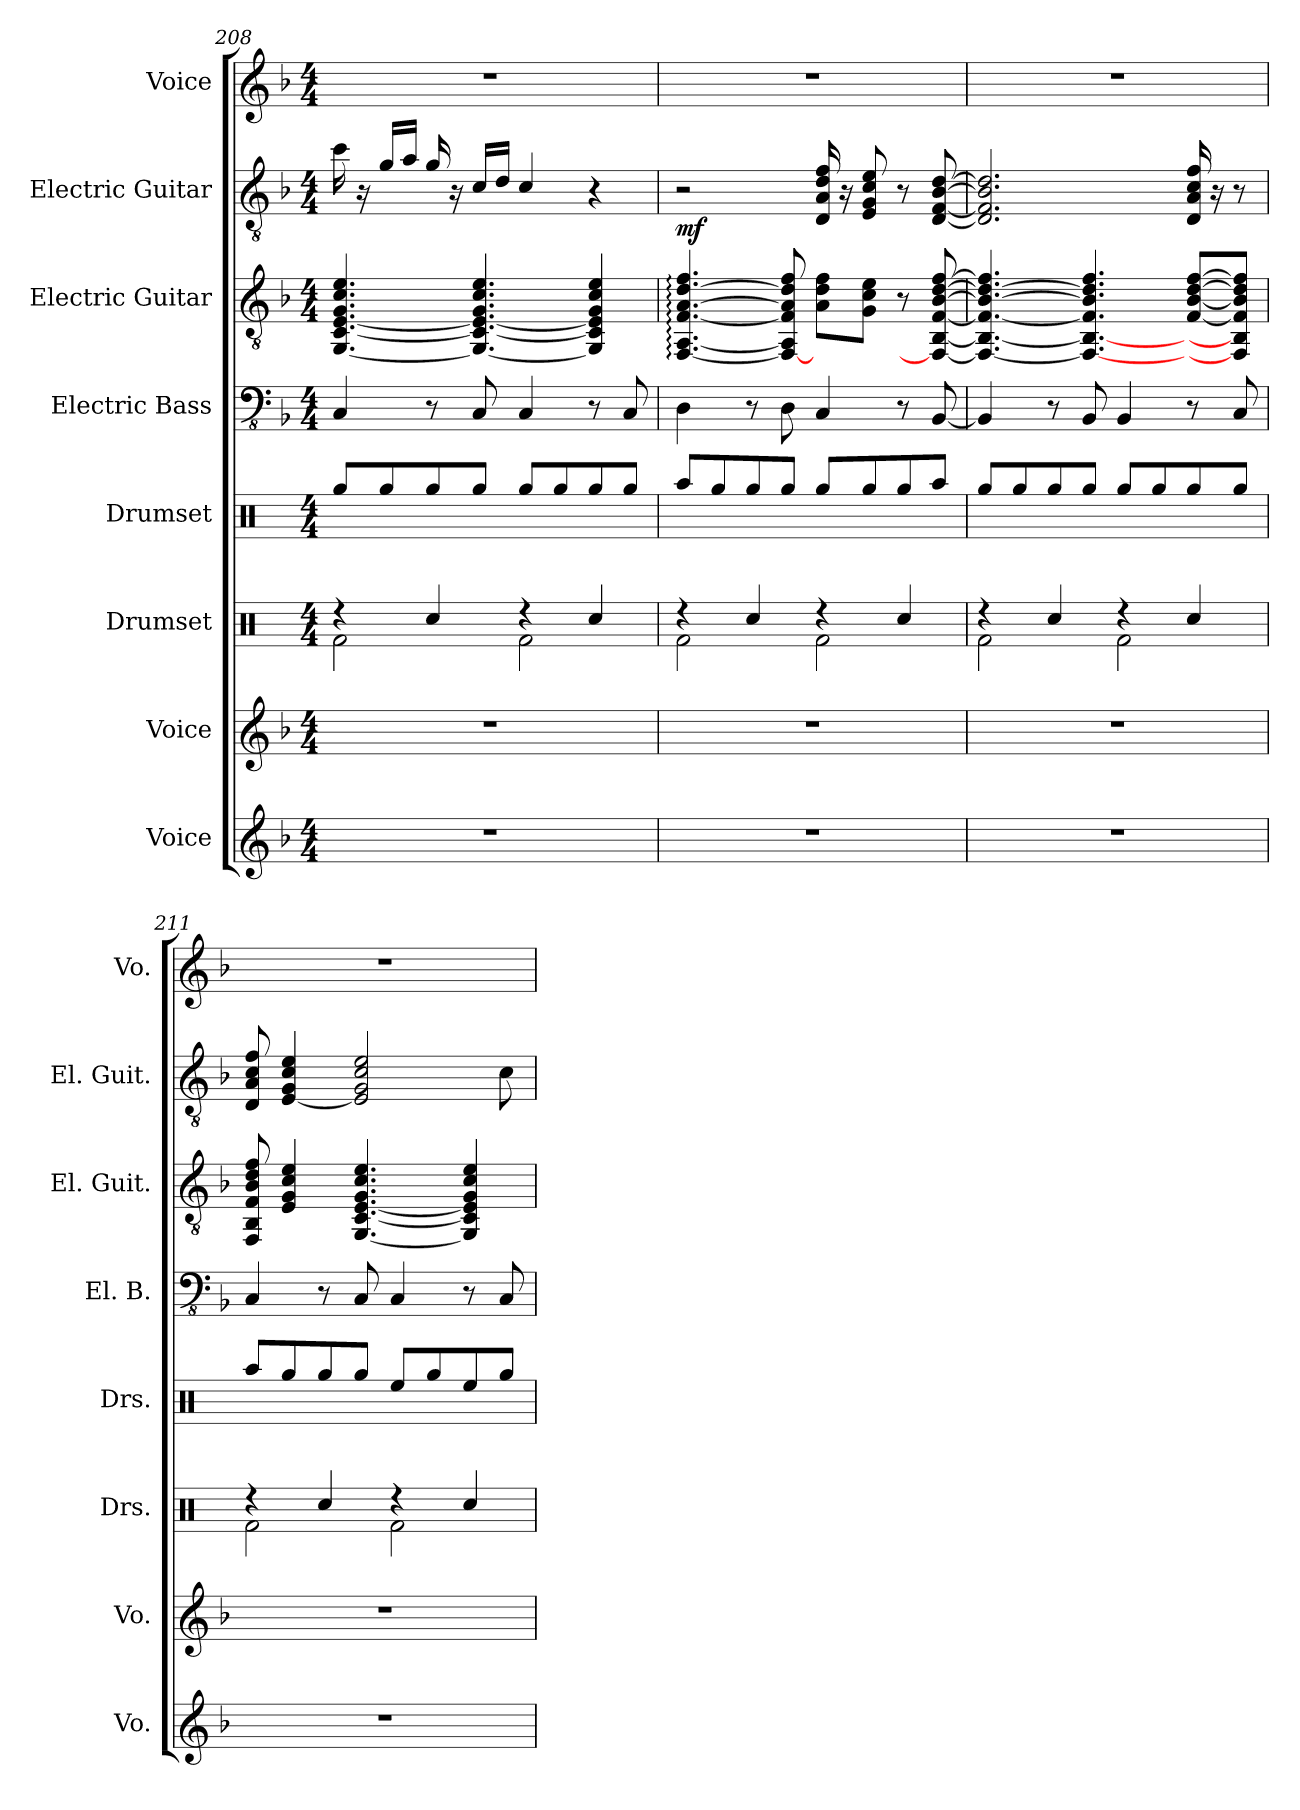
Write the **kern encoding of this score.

**kern	**kern	**kern	**kern	**kern	**kern	**kern	**dynam	**kern
*part8	*part7	*part6	*part5	*part4	*part3	*part2	*part2	*part1
*staff8	*staff7	*staff6	*staff5	*staff4	*staff3	*staff2	*staff2	*staff1
*I"Voice	*I"Voice	*I"Drumset	*I"Drumset	*I"Electric Bass	*I"Electric Guitar	*I"Electric Guitar	*	*I"Voice
*I'Vo.	*I'Vo.	*I'Drs.	*I'Drs.	*I'El. B.	*I'El. Guit.	*I'El. Guit.	*	*I'Vo.
*clefG2	*clefG2	*clefX	*clefX	*clefFv4	*clefGv2	*clefGv2	*	*clefG2
*k[b-]	*k[b-]	*k[]	*k[]	*k[b-]	*k[b-]	*k[b-]	*	*k[b-]
*M4/4	*M4/4	*M4/4	*M4/4	*M4/4	*M4/4	*M4/4	*	*M4/4
=208	=208	=208	=208	=208	=208	=208	=208	=208
*	*	*^	*	*	*	*	*	*
1r	1r	4r	2Rf\	8Rgg/L	4CC/	[4.GG/ [4.C/ [4.E/ 4.G/ 4.c/ 4.e/	16cc\	.	1r
.	.	.	.	.	.	.	16r	.	.
.	.	.	.	8Rgg/	.	.	16g/LL	.	.
.	.	.	.	.	.	.	16a/JJ	.	.
.	.	4Rcc/	.	8Rgg/	8r	.	16g/	.	.
.	.	.	.	.	.	.	16r	.	.
.	.	.	.	8Rgg/J	8CC/	4.GG/_ 4.C/_ 4.E/_ 4.G/ 4.c/ 4.e/	16c/LL	.	.
.	.	.	.	.	.	.	16d/JJ	.	.
.	.	4r	2Rf\	8Rgg/L	4CC/	.	4c/	.	.
.	.	.	.	8Rgg/	.	.	.	.	.
.	.	4Rcc/	.	8Rgg/	8r	4GG/] 4C/] 4E/] 4G/ 4c/ 4e/	4r	.	.
.	.	.	.	8Rgg/J	8CC/	.	.	.	.
!!LO:PB:g=z
=209	=209	=209	=209	=209	=209	=209	=209	=209	=209
!	!	!	!	!	!	!	!	!LO:DY:b	!
1r	1r	4r	2Rf\	8Raa/L	4DD\	[4.FF/: [4.AA/: [4.F/: [4.A/: [4.d/: 4.f/:	2r	mf	1r
.	.	.	.	8Rgg/	.	.	.	.	.
.	.	4Rcc/	.	8Rgg/	8r	.	.	.	.
.	.	.	.	8Rgg/J	8DD\	8FF/_ 8AA/] 8F/] 8A/] 8d/] 8f/	.	.	.
.	.	4r	2Rf\	8Rgg/L	4CC/	8A\ 8d\ 8f\L	16D/ 16A/ 16d/ 16f/	.	.
.	.	.	.	.	.	.	16r	.	.
.	.	.	.	8Rgg/	.	8G\ 8c\ 8e\J	8E/ 8G/ 8c/ 8e/	.	.
.	.	4Rcc/	.	8Rgg/	8r	8r	8r	.	.
.	.	.	.	8Raa/J	[8BBB-/	8FF/_ [8BB-/ [8F/ [8B-/ [8d/ [8f/	[8D/ [8F/ [8B-/ [8d/	.	.
=210	=210	=210	=210	=210	=210	=210	=210	=210	=210
1r	1r	4r	2Rf\	8Rgg/L	4BBB-/]	4.FF/_ 4.BB-/_ 4.F/_ 4.B-/_ 4.d/_ 4.f/]	2.D/] 2.F/] 2.B-/] 2.d/]	.	1r
.	.	.	.	8Rgg/	.	.	.	.	.
.	.	4Rcc/	.	8Rgg/	8r	.	.	.	.
.	.	.	.	8Rgg/J	8BBB-/	4.FF/_ 4.BB-/_ 4.F/] 4.B-/] 4.d/] 4.f/	.	.	.
.	.	4r	2Rf\	8Rgg/L	4BBB-/	.	.	.	.
.	.	.	.	8Rgg/	.	.	.	.	.
.	.	4Rcc/	.	8Rgg/	8r	[8F/ [8B-/ [8d/ [8f/L	16D/ 16A/ 16c/ 16f/	.	.
.	.	.	.	.	.	.	16r	.	.
.	.	.	.	8Rgg/J	8CC/	8FF/] 8BB-/] 8F/] 8B-/] 8d/] 8f/]J	8r	.	.
=211	=211	=211	=211	=211	=211	=211	=211	=211	=211
1r	1r	4r	2Rf\	8Raa/L	4CC/	8FF/ 8BB-/ 8F/ 8B-/ 8d/ 8f/	8D/ 8A/ 8c/ 8f/	.	1r
.	.	.	.	8Rgg/	.	4E/ 4G/ 4c/ 4e/	[4E/ 4G/ 4c/ 4e/	.	.
.	.	4Rcc/	.	8Rgg/	8r	.	.	.	.
.	.	.	.	8Rgg/J	8CC/	[4.GG/ [4.C/ [4.E/ 4.G/ 4.c/ 4.e/	2E/] 2G/ 2c/ 2e/	.	.
.	.	4r	2Rf\	8Ree/L	4CC/	.	.	.	.
.	.	.	.	8Rgg/	.	.	.	.	.
.	.	4Rcc/	.	8Ree/	8r	4GG/] 4C/] 4E/] 4G/ 4c/ 4e/	.	.	.
.	.	.	.	8Rgg/J	8CC/	.	8c\	.	.
*	*	*v	*v	*	*	*	*	*	*
=	=	=	=	=	=	=	=	=
*-	*-	*-	*-	*-	*-	*-	*-	*-
